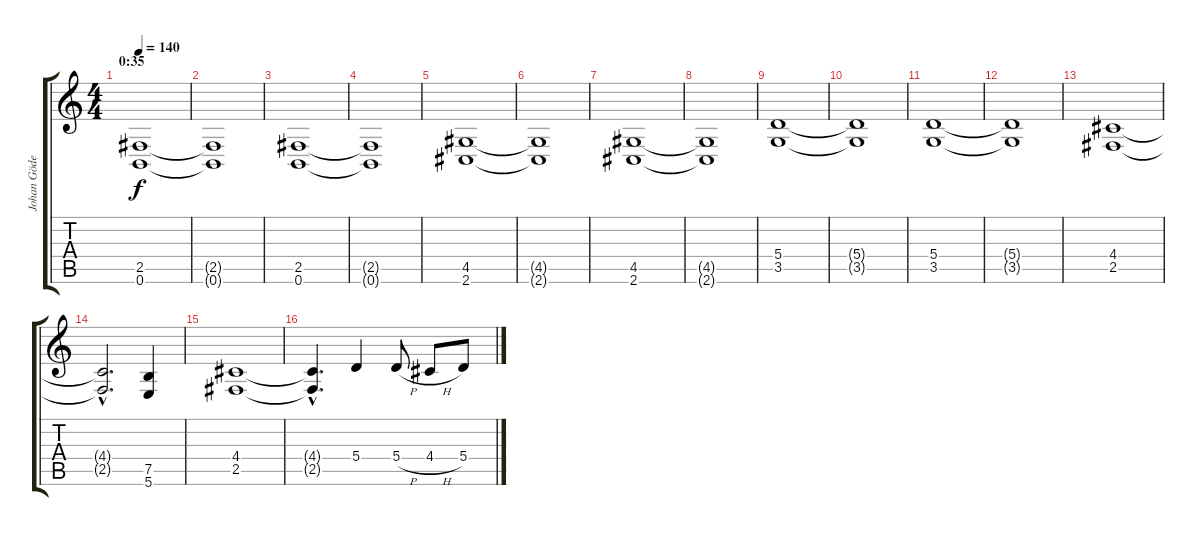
\track ("Johan Göderberg" "Johan Göde") {instrument distortionguitar}
\staff {score tabs}
\tuning (B3 Gb3 D3 A2 E2 B1) {hide}
\ts (4 4)
\section ("" "0:35")
\tempo 140
\clef g2
\ks c
(2.5 0.6).1{dy f} |
(2.5{t} 0.6{t}).1 |
(2.5 0.6).1 |
(2.5{t} 0.6{t}).1 |
(4.5 2.6).1 |
(4.5{t} 2.6{t}).1 |
(4.5 2.6).1 |
(4.5{t} 2.6{t}).1 |
(5.4 3.5).1 |
(5.4{t} 3.5{t}).1 |
(5.4 3.5).1 |
(5.4{t} 3.5{t}).1 |
(4.4 2.5).1 |
(4.4{hac t} 2.5{hac t}).2{d} (7.5 5.6).4 |
(4.4 2.5).1 |
(4.4{hac t} 2.5{hac t}).4{d} 5.4.4 5.4{h}.8 4.4{h}.8 5.4.8
